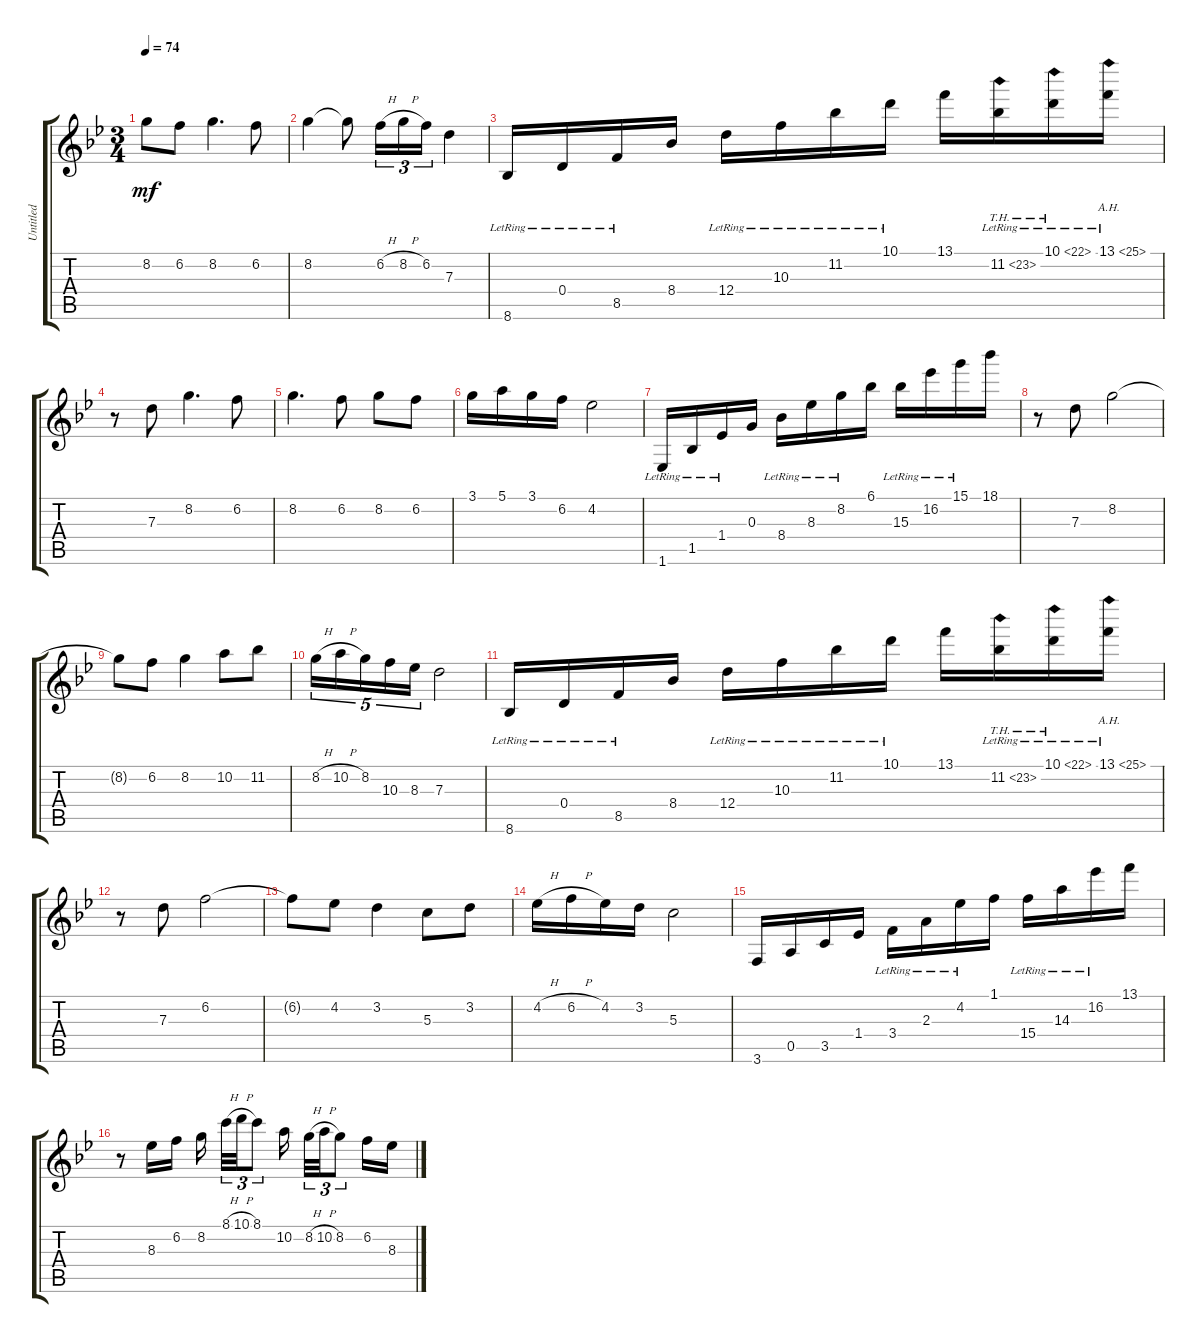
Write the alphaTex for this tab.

\track ("Untitled" "Untitled") {instrument acousticguitarnylon}
\staff {score tabs}
\tuning (E4 B3 G3 D3 A2 D2) {hide}
\ts (3 4)
\tempo 74
\clef g2
\ks bb
8.2{t}.8{dy mf} 6.2.8 8.2.4{d} 6.2.8 |
8.2.4 8.2{t}.8 6.2{h}.16{tu (3 2)} 8.2{h}.16{tu (3 2)} 6.2.16{tu (3 2)} 7.3.4 |
8.6{lr}.16 0.4{lr}.16 8.5{lr}.16 8.4.16 12.4{lr}.16 10.3{lr}.16 11.2{lr}.16 10.1{lr}.16 13.1.16 11.2{th 12 lr}.16 10.1{th 12 lr}.16 13.1{ah 12 lr}.16 |
r.8 7.3.8 8.2.4{d} 6.2.8 |
8.2.4{d} 6.2.8 8.2.8 6.2.8 |
3.1.16 5.1.16 3.1.16 6.2.16 4.2.2 |
1.6{lr}.16 1.5{lr}.16 1.4{lr}.16 0.3.16 8.4{lr}.16 8.3{lr}.16 8.2{lr}.16 6.1.16 15.3{lr}.16 16.2{lr}.16 15.1{lr}.16 18.1.16 |
r.8 7.3.8 8.2.2 |
8.2{t}.8 6.2.8 8.2.4 10.2.8 11.2.8 |
8.2{h}.16{tu (5 4)} 10.2{h}.16{tu (5 4)} 8.2.16{tu (5 4)} 10.3.16{tu (5 4)} 8.3.16{tu (5 4)} 7.3.2 |
8.6{lr}.16 0.4{lr}.16 8.5{lr}.16 8.4.16 12.4{lr}.16 10.3{lr}.16 11.2{lr}.16 10.1{lr}.16 13.1.16 11.2{th 12 lr}.16 10.1{th 12 lr}.16 13.1{ah 12 lr}.16 |
r.8 7.3.8 6.2.2 |
6.2{t}.8 4.2.8 3.2.4 5.3.8 3.2.8 |
4.2{h}.16 6.2{h}.16 4.2.16 3.2.16 5.3.2 |
3.6.16 0.5.16 3.5.16 1.4.16 3.4{lr}.16 2.3{lr}.16 4.2{lr}.16 1.1.16 15.4{lr}.16 14.3{lr}.16 16.2{lr}.16 13.1.16 |
r.8 8.3.16 6.2.16 8.2.16{beam splitsecondary} 8.1{h}.32{tu (3 2)} 10.1{h}.32{tu (3 2)} 8.1.8{tu (3 2)} 10.2.16 8.2{h}.32{tu (3 2)} 10.2{h}.32{tu (3 2)} 8.2.8{tu (3 2)} 6.2.16 8.3.16
